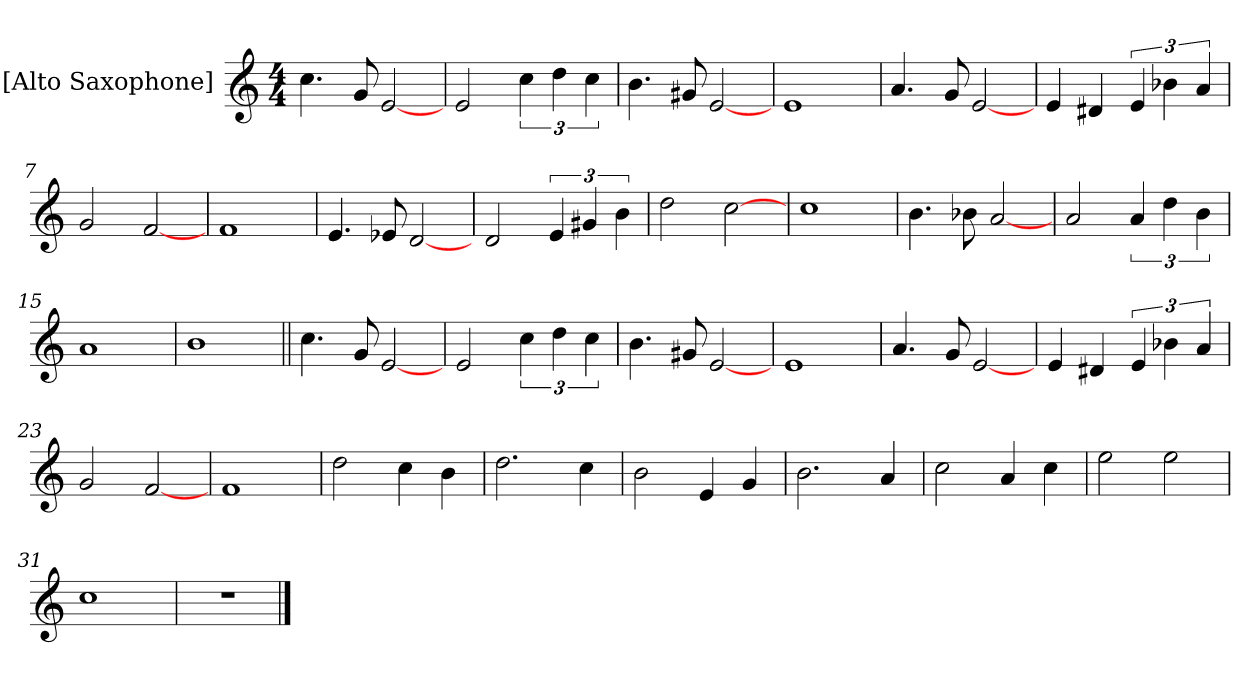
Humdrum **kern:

**kern
*part1
*staff1
*I"[Alto Saxophone]
*clefG2
*k[]
*C:
*M4/4
=1
4.cc
8g
[2e
=2
2e
6cc
6dd
6cc
=3
4.b
8g#
[2e
=4
1e
!!LO:LB:g=z
=5
4.a
8g
[2e
=6
4e
4d#
6e
6b-
6a
=7
2g
[2f
=8
1f
!!LO:LB:g=z
=9
4.e
8e-
[2d
=10
2d
6e
6g#
6b
=11
2dd
[2cc
=12
1cc
!!LO:LB:g=z
=13
4.b
8b-
[2a
=14
2a
6a
6dd
6b
=15
1a
=16
1b
!!LO:LB:g=z
=17||
4.cc
8g
[2e
=18
2e
6cc
6dd
6cc
=19
4.b
8g#
[2e
=20
1e
!!LO:LB:g=z
=21
4.a
8g
[2e
=22
4e
4d#
6e
6b-
6a
=23
2g
[2f
=24
1f
!!LO:LB:g=z
=25
2dd
4cc
4b
=26
2.dd
4cc
=27
2b
4e
4g
=28
2.b
4a
!!LO:LB:g=z
=29
2cc
4a
4cc
=30
2ee
2ee
=31
1cc
=32
1r
==
*-
